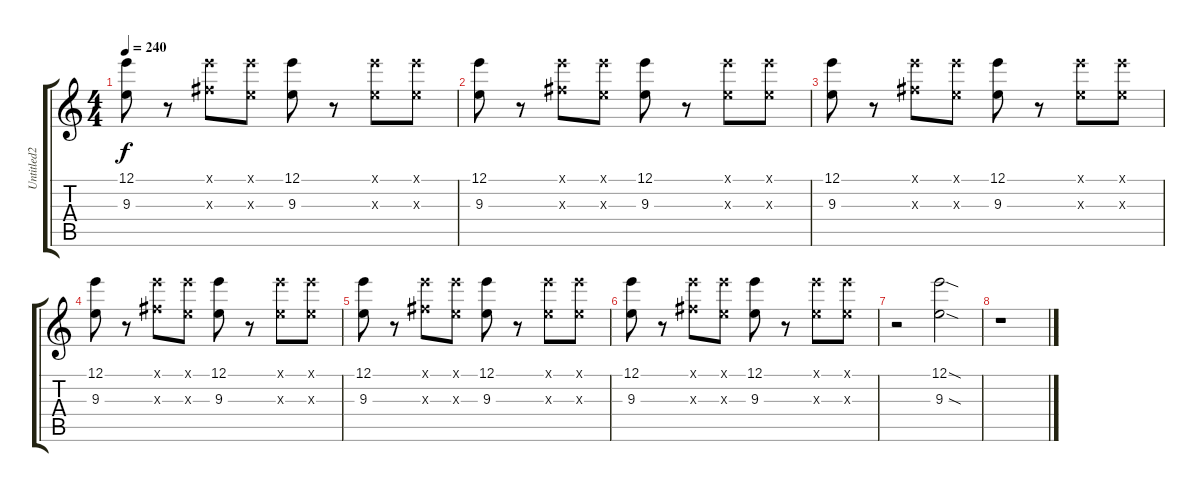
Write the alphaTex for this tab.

\track ("Untitled2" "Untitled2") {instrument overdrivenguitar}
\staff {score tabs}
\tuning (E4 B3 G3 D3 A2 E2) {hide}
\ts (4 4)
\tempo 240
\clef g2
\ks c
(12.1 9.3).8{dy f} r.8 (12.1{x} 11.3{x}).8 (12.1{x} 9.3{x}).8 (12.1 9.3).8 r.8 (12.1{x} 9.3{x}).8 (12.1{x} 9.3{x}).8 |
(12.1 9.3).8 r.8 (12.1{x} 11.3{x}).8 (12.1{x} 9.3{x}).8 (12.1 9.3).8 r.8 (12.1{x} 9.3{x}).8 (12.1{x} 9.3{x}).8 |
(12.1 9.3).8 r.8 (12.1{x} 11.3{x}).8 (12.1{x} 9.3{x}).8 (12.1 9.3).8 r.8 (12.1{x} 9.3{x}).8 (12.1{x} 9.3{x}).8 |
(12.1 9.3).8 r.8 (12.1{x} 11.3{x}).8 (12.1{x} 9.3{x}).8 (12.1 9.3).8 r.8 (12.1{x} 9.3{x}).8 (12.1{x} 9.3{x}).8 |
(12.1 9.3).8 r.8 (12.1{x} 11.3{x}).8 (12.1{x} 9.3{x}).8 (12.1 9.3).8 r.8 (12.1{x} 9.3{x}).8 (12.1{x} 9.3{x}).8 |
(12.1 9.3).8 r.8 (12.1{x} 11.3{x}).8 (12.1{x} 9.3{x}).8 (12.1 9.3).8 r.8 (12.1{x} 9.3{x}).8 (12.1{x} 9.3{x}).8 |
r.2 (12.1{sod} 9.3{sod}).2 |
r.1
